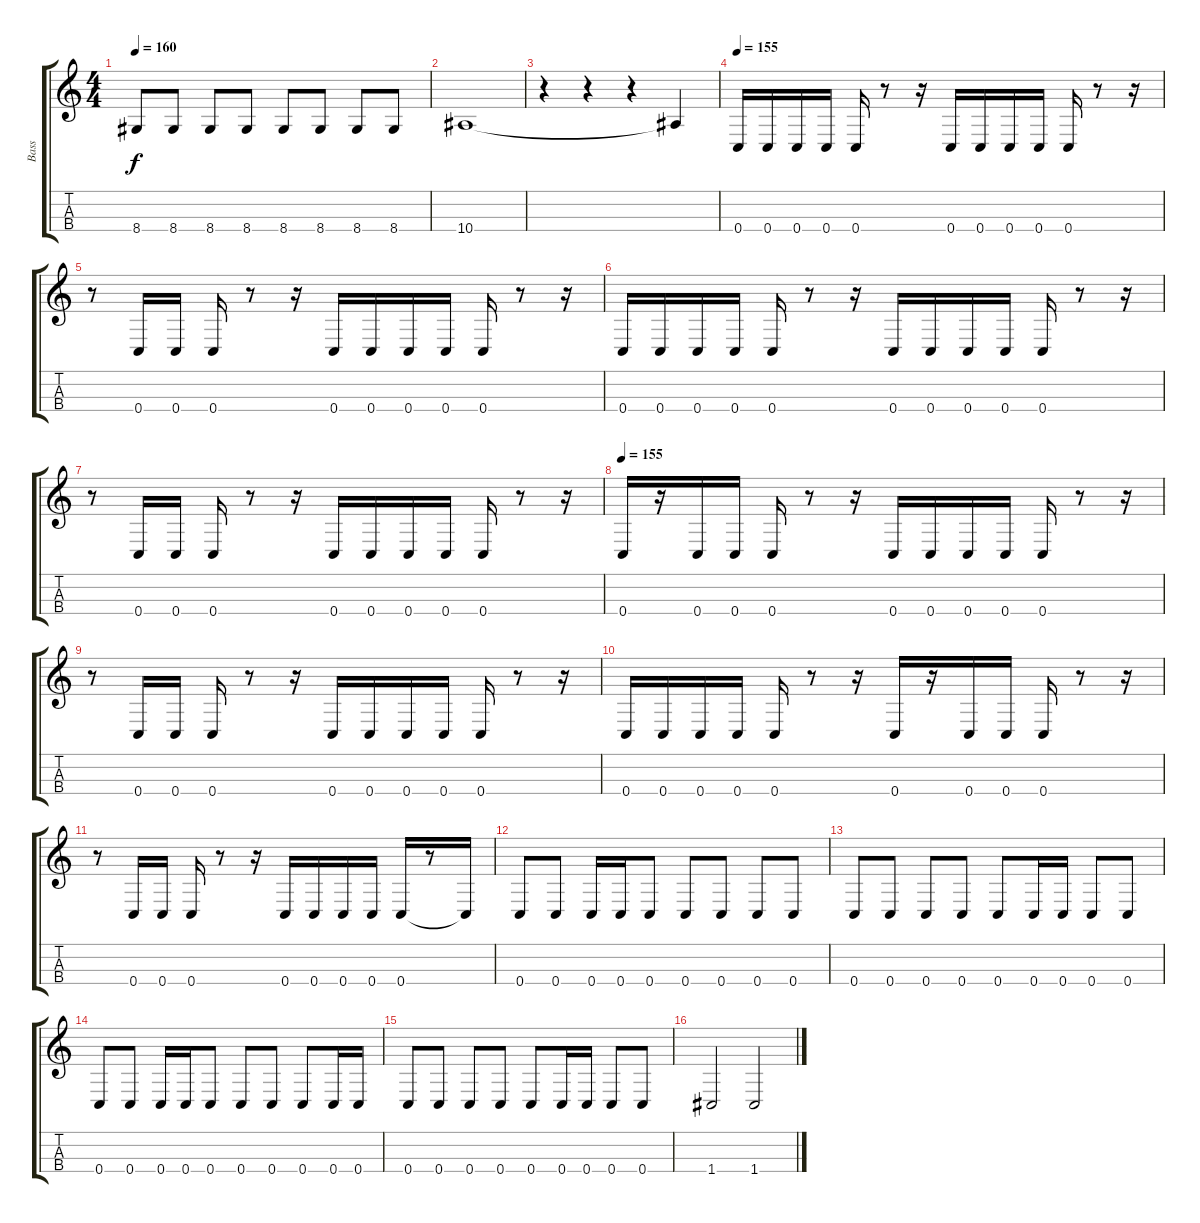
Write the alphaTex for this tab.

\track ("Bass" "Bass") {instrument electricbassfinger}
\staff {score tabs}
\tuning (F3 C3 G2 C2) {hide}
\ts (4 4)
\tempo 160
\clef g2
\ks c
8.4.8{dy f} 8.4.8 8.4.8 8.4.8 8.4.8 8.4.8 8.4.8 8.4.8 |
10.4.1 |
r.4 r.4 r.4 10.4{t}.4 |
\tempo 155
0.4.16 0.4.16 0.4.16 0.4.16 0.4.16 r.8 r.16 0.4.16 0.4.16 0.4.16 0.4.16 0.4.16 r.8 r.16 |
r.8 0.4.16 0.4.16 0.4.16 r.8 r.16 0.4.16 0.4.16 0.4.16 0.4.16 0.4.16 r.8 r.16 |
0.4.16 0.4.16 0.4.16 0.4.16 0.4.16 r.8 r.16 0.4.16 0.4.16 0.4.16 0.4.16 0.4.16 r.8 r.16 |
r.8 0.4.16 0.4.16 0.4.16 r.8 r.16 0.4.16 0.4.16 0.4.16 0.4.16 0.4.16 r.8 r.16 |
\tempo 155
0.4.16 r.16 0.4.16 0.4.16 0.4.16 r.8 r.16 0.4.16 0.4.16 0.4.16 0.4.16 0.4.16 r.8 r.16 |
r.8 0.4.16 0.4.16 0.4.16 r.8 r.16 0.4.16 0.4.16 0.4.16 0.4.16 0.4.16 r.8 r.16 |
0.4.16 0.4.16 0.4.16 0.4.16 0.4.16 r.8 r.16 0.4.16 r.16 0.4.16 0.4.16 0.4.16 r.8 r.16 |
r.8 0.4.16 0.4.16 0.4.16 r.8 r.16 0.4.16 0.4.16 0.4.16 0.4.16 0.4.16 r.8 0.4{t}.16 |
0.4.8 0.4.8 0.4.16 0.4.16 0.4.8 0.4.8 0.4.8 0.4.8 0.4.8 |
0.4.8 0.4.8 0.4.8 0.4.8 0.4.8 0.4.16 0.4.16 0.4.8 0.4.8 |
0.4.8 0.4.8 0.4.16 0.4.16 0.4.8 0.4.8 0.4.8 0.4.8 0.4.16 0.4.16 |
0.4.8 0.4.8 0.4.8 0.4.8 0.4.8 0.4.16 0.4.16 0.4.8 0.4.8 |
1.4.2 1.4.2
